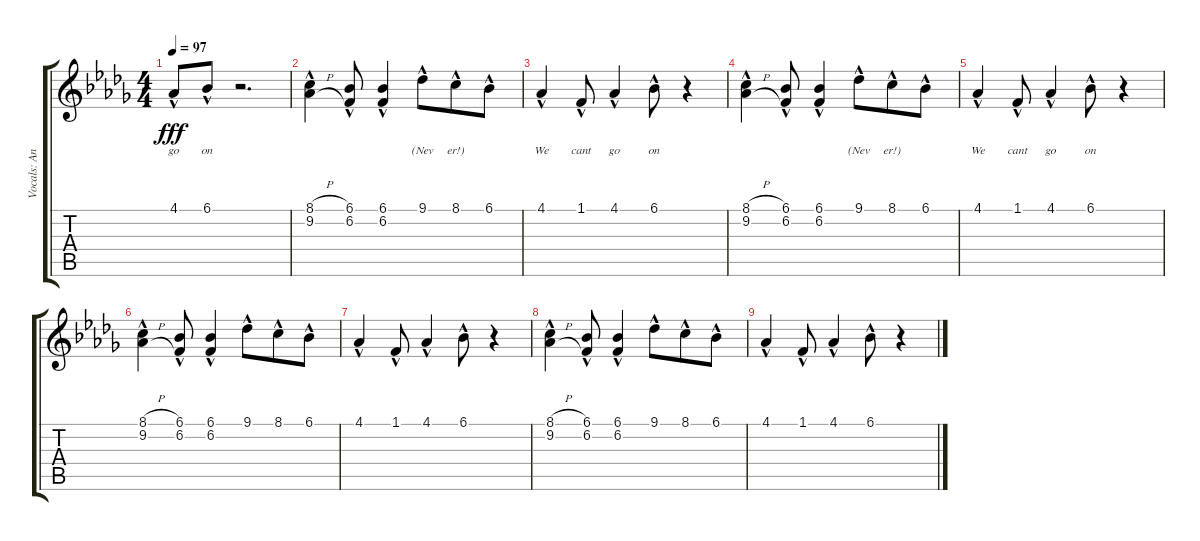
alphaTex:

\track ("Vocals: Ann" "Vocals: An") {instrument lead2sawtooth}
\staff {score tabs}
\tuning (E4 B3 G3 D3 A2 E2) {hide}
\ts (4 4)
\tempo 97
\clef g2
\ks db
4.1{hac}.8{lyrics (0 "go") lyrics (1 "") lyrics (2 "") lyrics (3 "") lyrics (4 "") dy fff} 6.1{hac}.8{lyrics (0 "on") lyrics (1 "") lyrics (2 "") lyrics (3 "") lyrics (4 "")} r.2{d} |
(8.1{h hac} 9.2{h hac}).4{lyrics (0 "") lyrics (1 "") lyrics (2 "") lyrics (3 "") lyrics (4 "") volume 8} (6.1{hac} 6.2{hac}).8{lyrics (0 "") lyrics (1 "") lyrics (2 "") lyrics (3 "") lyrics (4 "")} (6.1{hac} 6.2{hac}).4{lyrics (0 "") lyrics (1 "") lyrics (2 "") lyrics (3 "") lyrics (4 "")} 9.1{hac}.8{lyrics (0 "(Nev") lyrics (1 "") lyrics (2 "") lyrics (3 "") lyrics (4 "") beam merge} 8.1{hac}.8{lyrics (0 "er!)") lyrics (1 "") lyrics (2 "") lyrics (3 "") lyrics (4 "")} 6.1{hac}.8{lyrics (0 "") lyrics (1 "") lyrics (2 "") lyrics (3 "") lyrics (4 "")} |
4.1{hac}.4{lyrics (0 "We") lyrics (1 "") lyrics (2 "") lyrics (3 "") lyrics (4 "")} 1.1{hac}.8{lyrics (0 "cant") lyrics (1 "") lyrics (2 "") lyrics (3 "") lyrics (4 "")} 4.1{hac}.4{lyrics (0 "go") lyrics (1 "") lyrics (2 "") lyrics (3 "") lyrics (4 "")} 6.1{hac}.8{lyrics (0 "on") lyrics (1 "") lyrics (2 "") lyrics (3 "") lyrics (4 "")} r.4 |
(8.1{h hac} 9.2{h hac}).4{lyrics (0 "") lyrics (1 "") lyrics (2 "") lyrics (3 "") lyrics (4 "")} (6.1{hac} 6.2{hac}).8{lyrics (0 "") lyrics (1 "") lyrics (2 "") lyrics (3 "") lyrics (4 "")} (6.1{hac} 6.2{hac}).4{lyrics (0 "") lyrics (1 "") lyrics (2 "") lyrics (3 "") lyrics (4 "")} 9.1{hac}.8{lyrics (0 "(Nev") lyrics (1 "") lyrics (2 "") lyrics (3 "") lyrics (4 "") beam merge} 8.1{hac}.8{lyrics (0 "er!)") lyrics (1 "") lyrics (2 "") lyrics (3 "") lyrics (4 "")} 6.1{hac}.8{lyrics (0 "") lyrics (1 "") lyrics (2 "") lyrics (3 "") lyrics (4 "")} |
4.1{hac}.4{lyrics (0 "We") lyrics (1 "") lyrics (2 "") lyrics (3 "") lyrics (4 "")} 1.1{hac}.8{lyrics (0 "cant") lyrics (1 "") lyrics (2 "") lyrics (3 "") lyrics (4 "")} 4.1{hac}.4{lyrics (0 "go") lyrics (1 "") lyrics (2 "") lyrics (3 "") lyrics (4 "")} 6.1{hac}.8{lyrics (0 "on") lyrics (1 "") lyrics (2 "") lyrics (3 "") lyrics (4 "")} r.4 |
(8.1{h hac} 9.2{h hac}).4{lyrics (0 "") lyrics (1 "") lyrics (2 "") lyrics (3 "") lyrics (4 "") volume 0} (6.1{hac} 6.2{hac}).8{lyrics (0 "") lyrics (1 "") lyrics (2 "") lyrics (3 "") lyrics (4 "")} (6.1{hac} 6.2{hac}).4{lyrics (0 "") lyrics (1 "") lyrics (2 "") lyrics (3 "") lyrics (4 "")} 9.1{hac}.8{beam merge} 8.1{hac}.8 6.1{hac}.8 |
4.1{hac}.4 1.1{hac}.8 4.1{hac}.4 6.1{hac}.8 r.4 |
(8.1{h hac} 9.2{h hac}).4 (6.1{hac} 6.2{hac}).8 (6.1{hac} 6.2{hac}).4 9.1{hac}.8{beam merge} 8.1{hac}.8 6.1{hac}.8 |
4.1{hac}.4 1.1{hac}.8 4.1{hac}.4 6.1{hac}.8 r.4
